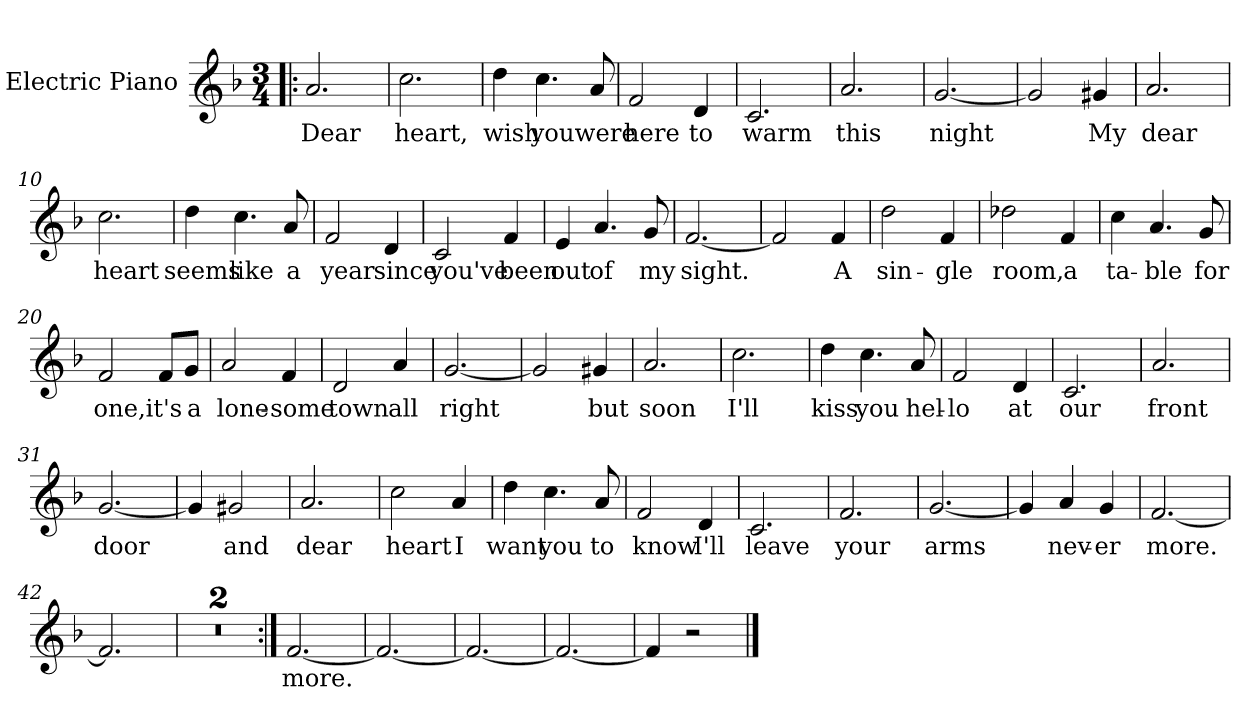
**kern	**text
*part1	*part1
*staff1	*staff1
*I"Electric Piano	*
*I'E.Pno	*
*clefG2	*
*k[b-]	*
*F:	*
*M3/4	*
=1!|:	=1!|:
2.a/	Dear
=2	=2
2.cc\	heart,
=3	=3
4dd\	wish
4.cc\	you
8a/	were
=4	=4
2f/	here
4d/	to
=5	=5
2.c/	warm
=6	=6
2.a/	this
=7	=7
[2.g/	night
=8	=8
2g/]	.
4g#X/	My
!!LO:LB:g=z
=9	=9
2.a/	dear
=10	=10
2.cc\	heart
=11	=11
4dd\	seems
4.cc\	like
8a/	a
=12	=12
2f/	year
4d/	since
=13	=13
2c/	you've
4f/	been
=14	=14
4e/	out
4.a/	of
8g/	my
=15	=15
[2.f/	sight.
!!LO:LB:g=z
=16	=16
2f/]	.
4f/	A
=17	=17
2dd\	sin-
4f/	-gle
=18	=18
2dd-X\	room,
4f/	a
=19	=19
4cc\	ta-
4.a/	-ble
8g/	for
=20	=20
2f/	one,
8f/L	it's
8g/J	a
=21	=21
2a/	lone-
4f/	-some
=22	=22
2d/	town
4a/	all
=23	=23
[2.g/	right
!!LO:LB:g=z
=24	=24
2g/]	.
4g#X/	but
=25	=25
2.a/	soon
=26	=26
2.cc\	I'll
=27	=27
4dd\	kiss
4.cc\	you
8a/	hel-
=28	=28
2f/	-lo
4d/	at
=29	=29
2.c/	our
=30	=30
2.a/	front
=31	=31
[2.g/	door
=32	=32
4g/]	.
2g#X/	and
=33	=33
2.a/	dear
!!LO:LB:g=z
=34	=34
2cc\	heart
4a/	I
=35	=35
4dd\	want
4.cc\	you
8a/	to
=36	=36
2f/	know
4d/	I'll
=37	=37
2.c/	leave
=38	=38
2.f/	your
=39	=39
[2.g/	arms
=40	=40
4g/]	.
4a/	nev-
4g/	-er
=41	=41
[2.f/	more.
=42	=42
2.f/]	.
!!LO:LB:g=z
=43	=43
2.r	.
=44	=44
2.r	.
=45:|!	=45:|!
[2.f/	more.
=46	=46
2.f/_	.
=47	=47
2.f/_	.
=48	=48
2.f/_	.
=49	=49
4f/]	.
2r	.
==	==
*-	*-
